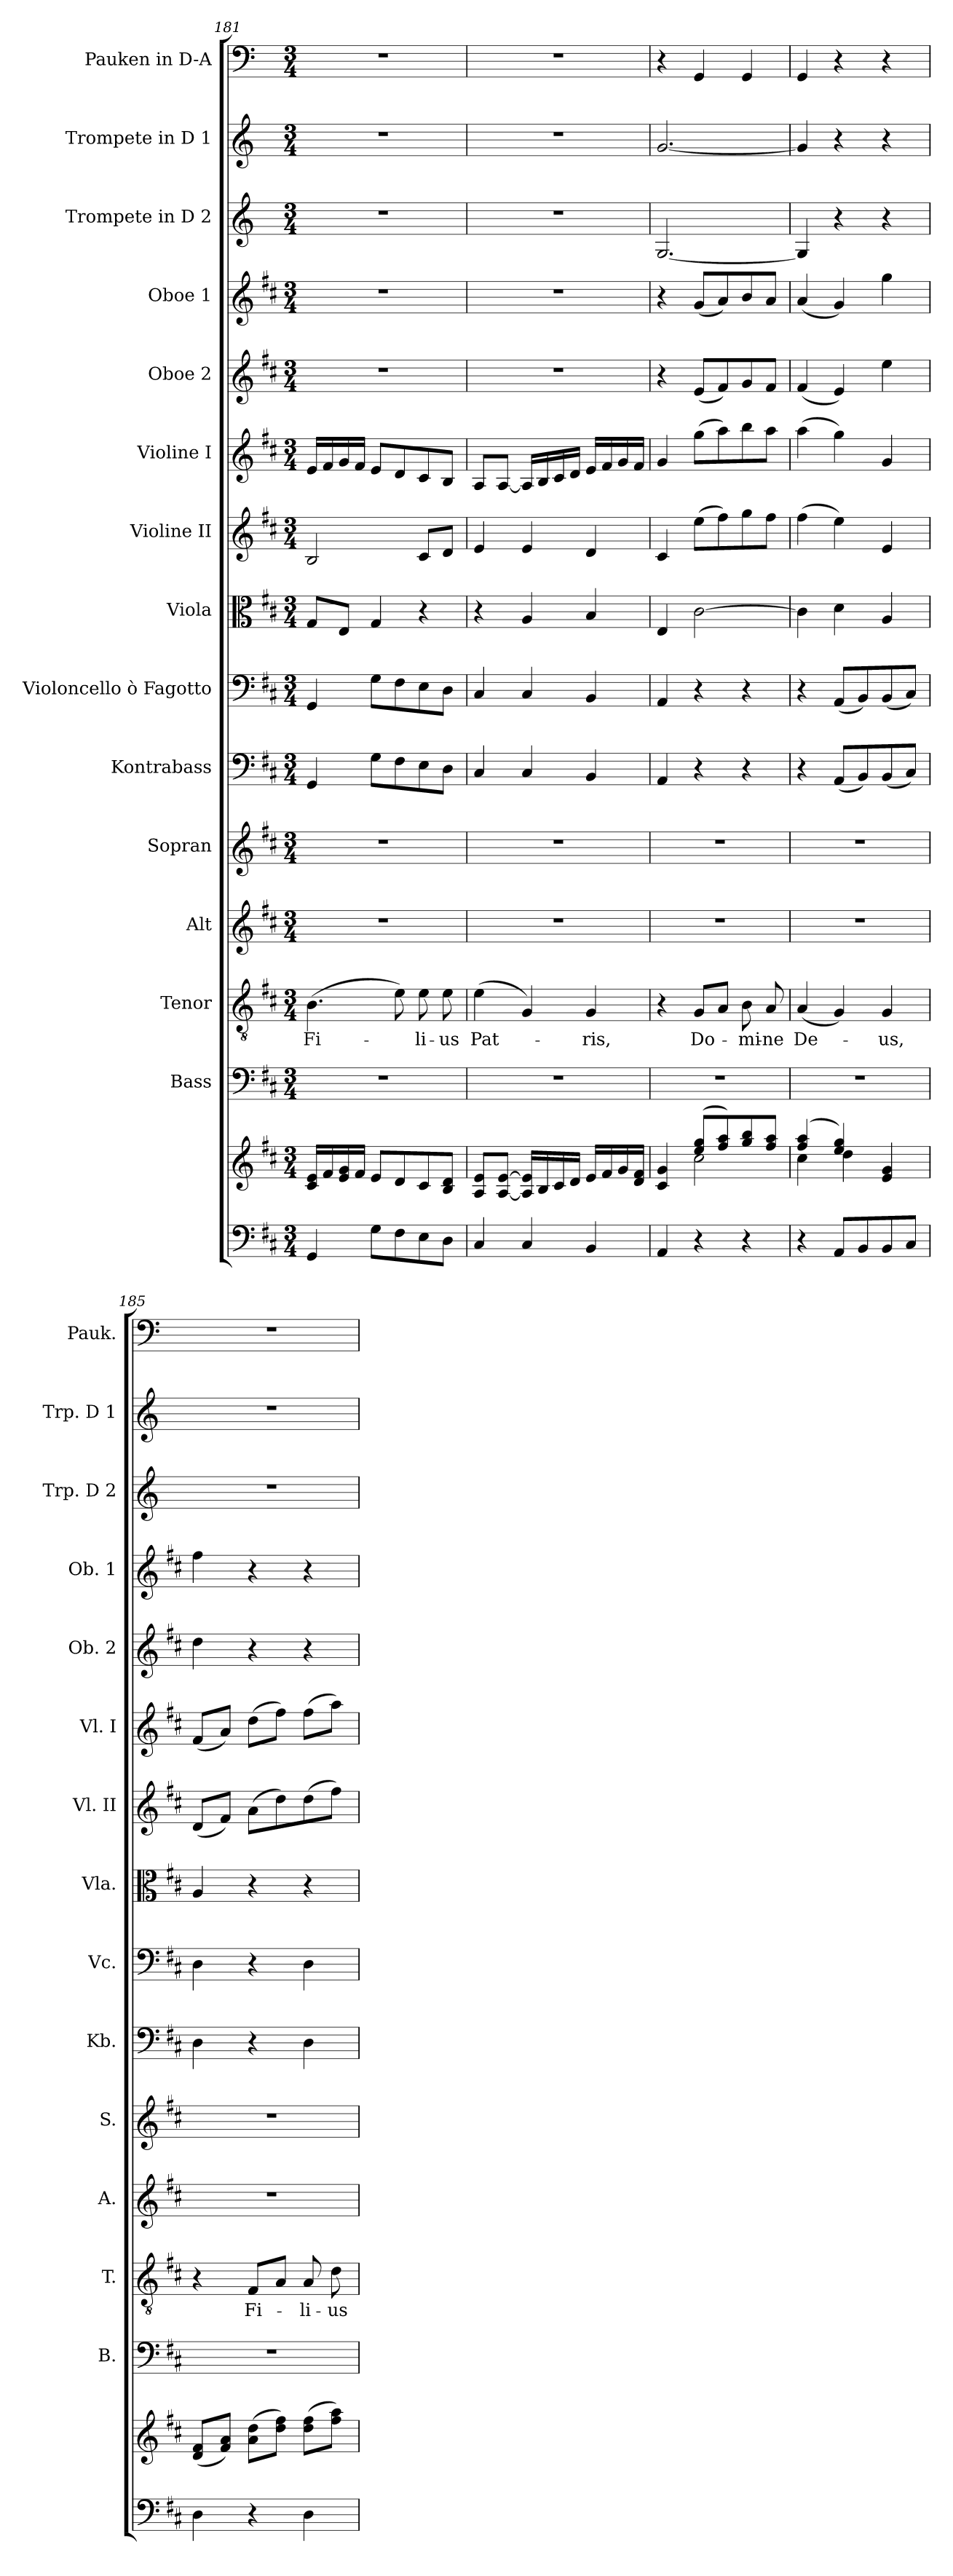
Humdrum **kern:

**kern	**kern	**kern	**kern	**text	**kern	**kern	**kern	**kern	**kern	**kern	**kern	**kern	**kern	**kern	**kern	**kern
*part15	*part15	*part14	*part13	*part13	*part12	*part11	*part10	*part9	*part8	*part7	*part6	*part5	*part4	*part3	*part2	*part1
*staff16	*staff15	*staff14	*staff13	*staff13	*staff12	*staff11	*staff10	*staff9	*staff8	*staff7	*staff6	*staff5	*staff4	*staff3	*staff2	*staff1
*	*	*I"Bass	*I"Tenor	*	*I"Alt	*I"Sopran	*I"Kontrabass	*I"Violoncello ò Fagotto	*I"Viola	*I"Violine II	*I"Violine I	*I"Oboe 2	*I"Oboe 1	*I"Trompete in D 2	*I"Trompete in D 1	*I"Pauken in D-A
*	*	*I'B.	*I'T.	*	*I'A.	*I'S.	*I'Kb.	*I'Vc.	*I'Vla.	*I'Vl. II	*I'Vl. I	*I'Ob. 2	*I'Ob. 1	*I'Trp. D 2	*I'Trp. D 1	*I'Pauk.
*clefF4	*clefG2	*clefF4	*clefGv2	*	*clefG2	*clefG2	*clefF4	*clefF4	*clefC3	*clefG2	*clefG2	*clefG2	*clefG2	*clefG2	*clefG2	*clefF4
*	*	*	*	*	*	*	*ITrd7c12	*	*	*	*	*	*	*ITrd-1c-2	*ITrd-1c-2	*ITrd-1c-2
*k[f#c#]	*k[f#c#]	*k[f#c#]	*k[f#c#]	*	*k[f#c#]	*k[f#c#]	*k[f#c#]	*k[f#c#]	*k[f#c#]	*k[f#c#]	*k[f#c#]	*k[f#c#]	*k[f#c#]	*k[f#c#]	*k[f#c#]	*k[f#c#]
*D:	*D:	*D:	*D:	*	*D:	*D:	*D:	*D:	*D:	*D:	*D:	*D:	*D:	*D:	*D:	*D:
*M3/4	*M3/4	*M3/4	*M3/4	*	*M3/4	*M3/4	*M3/4	*M3/4	*M3/4	*M3/4	*M3/4	*M3/4	*M3/4	*M3/4	*M3/4	*M3/4
=181	=181	=181	=181	=181	=181	=181	=181	=181	=181	=181	=181	=181	=181	=181	=181	=181
!	!	!	!	!LO:LY:b	!	!	!	!	!	!	!	!	!	!	!	!
4GG/	16c#/ 16e/LL	2.r	(>4.B\	Fi-	2.r	2.r	4GGG/	4GG/	8G/L	2B/	16e/LL	2.r	2.r	2.r	2.r	2.r
.	16f#/	.	.	.	.	.	.	.	.	.	16f#/	.	.	.	.	.
.	16e/ 16g/	.	.	.	.	.	.	.	8E/J	.	16g/	.	.	.	.	.
.	16f#/JJ	.	.	.	.	.	.	.	.	.	16f#/JJ	.	.	.	.	.
8G\L	8e/L	.	.	.	.	.	8GG\L	8G\L	4G/	.	8e/L	.	.	.	.	.
8F#\	8d/	.	8e\)	.	.	.	8FF#\	8F#\	.	.	8d/	.	.	.	.	.
!	!	!	!	!LO:LY:b	!	!	!	!	!	!	!	!	!	!	!	!
8E\	8c#/	.	8e\	-li-	.	.	8EE\	8E\	4r	8c#/L	8c#/	.	.	.	.	.
!	!	!	!	!LO:LY:b	!	!	!	!	!	!	!	!	!	!	!	!
8D\J	8B/ 8d/J	.	8e\	-us	.	.	8DD\J	8D\J	.	8d/J	8B/J	.	.	.	.	.
=182	=182	=182	=182	=182	=182	=182	=182	=182	=182	=182	=182	=182	=182	=182	=182	=182
!	!	!	!	!LO:LY:b	!	!	!	!	!	!	!	!	!	!	!	!
4C#/	8A/ 8e/L	2.r	(>4e\	Pat-	2.r	2.r	4CC#/	4C#/	4r	4e/	8A/L	2.r	2.r	2.r	2.r	2.r
.	[8A/ [8e/J	.	.	.	.	.	.	.	.	.	[8A/J	.	.	.	.	.
4C#/	16A/] 16e/]LL	.	4G/)	.	.	.	4CC#/	4C#/	4A/	4e/	16A/LL]	.	.	.	.	.
.	16B/	.	.	.	.	.	.	.	.	.	16B/	.	.	.	.	.
.	16c#/	.	.	.	.	.	.	.	.	.	16c#/	.	.	.	.	.
.	16d/JJ	.	.	.	.	.	.	.	.	.	16d/JJ	.	.	.	.	.
!	!	!	!	!LO:LY:b	!	!	!	!	!	!	!	!	!	!	!	!
4BB/	16e/LL	.	4G/	-ris,	.	.	4BBB/	4BB/	4B/	4d/	16e/LL	.	.	.	.	.
.	16f#/	.	.	.	.	.	.	.	.	.	16f#/	.	.	.	.	.
.	16g/	.	.	.	.	.	.	.	.	.	16g/	.	.	.	.	.
.	16d/ 16f#/JJ	.	.	.	.	.	.	.	.	.	16f#/JJ	.	.	.	.	.
=183	=183	=183	=183	=183	=183	=183	=183	=183	=183	=183	=183	=183	=183	=183	=183	=183
*	*^	*	*	*	*	*	*	*	*	*	*	*	*	*	*	*
4AA/	4c#/ 4g/	4ryy	2.r	4r	.	2.r	2.r	4AAA/	4AA/	4E/	4c#/	4g/	4r	4r	[2.A/	[2.a/	4r
!	!	!	!	!	!LO:LY:b	!	!	!	!	!	!	!	!	!	!	!	!
4r	(>8ee/ 8gg/L	2cc#\	.	8G/L	Do-	.	.	4r	4r	[2c#\	(>8ee\L	(>8gg\L	(<8e/L	(<8g/L	.	.	4AA/
.	8ff#/ 8aa/)	.	.	8A/J	.	.	.	.	.	.	8ff#\)	8aa\)	8f#/)	8a/)	.	.	.
!	!	!	!	!	!LO:LY:b	!	!	!	!	!	!	!	!	!	!	!	!
4r	8gg/ 8bb/	.	.	8B\	-mi-	.	.	4r	4r	.	8gg\	8bb\	8g/	8b/	.	.	4AA/
!	!	!	!	!	!LO:LY:b	!	!	!	!	!	!	!	!	!	!	!	!
.	8ff#/ 8aa/J	.	.	8A/	-ne	.	.	.	.	.	8ff#\J	8aa\J	8f#/J	8a/J	.	.	.
!!LO:PB:g=z
=184	=184	=184	=184	=184	=184	=184	=184	=184	=184	=184	=184	=184	=184	=184	=184	=184	=184
!	!	!	!	!	!LO:LY:b	!	!	!	!	!	!	!	!	!	!	!	!
4r	(4ff#/ 4aa/	4cc#\	2.r	(<4A/	De-	2.r	2.r	4r	4r	4c#\]	(>4ff#\	(>4aa\	(<4f#/	(<4a/	4A/]	4a/]	4AA/
8AA/L	4ee/ 4gg/)	4dd\	.	4G/)	.	.	.	(<8AAA/L	(<8AA/L	4d\	4ee\)	4gg\)	4e/)	4g/)	4r	4r	4r
8BB/	.	.	.	.	.	.	.	8BBB/)	8BB/)	.	.	.	.	.	.	.	.
!	!	!	!	!	!LO:LY:b	!	!	!	!	!	!	!	!	!	!	!	!
8BB/	4e/ 4g/	4ryy	.	4G/	-us,	.	.	(<8BBB/	(<8BB/	4A/	4e/	4g/	4ee\	4gg\	4r	4r	4r
8C#/J	.	.	.	.	.	.	.	8CC#/J)	8C#/J)	.	.	.	.	.	.	.	.
*	*v	*v	*	*	*	*	*	*	*	*	*	*	*	*	*	*	*
=185	=185	=185	=185	=185	=185	=185	=185	=185	=185	=185	=185	=185	=185	=185	=185	=185
4D\	(<8d/ 8f#/L	2.r	4r	.	2.r	2.r	4DD\	4D\	4A/	(<8d/L	(<8f#/L	4dd\	4ff#\	2.r	2.r	2.r
.	8f#/ 8a/J)	.	.	.	.	.	.	.	.	8f#/J)	8a/J)	.	.	.	.	.
!	!	!	!	!LO:LY:b	!	!	!	!	!	!	!	!	!	!	!	!
4r	(>8a\ 8dd\L	.	8F#/L	Fi-	.	.	4r	4r	4r	(>8a\L	(>8dd\L	4r	4r	.	.	.
.	8dd\ 8ff#\J)	.	8A/J	.	.	.	.	.	.	8dd\)	8ff#\J)	.	.	.	.	.
!	!	!	!	!LO:LY:b	!	!	!	!	!	!	!	!	!	!	!	!
4D\	(>8dd\ 8ff#\L	.	8A/	-li-	.	.	4DD\	4D\	4r	(>8dd\	(>8ff#\L	4r	4r	.	.	.
!	!	!	!	!LO:LY:b	!	!	!	!	!	!	!	!	!	!	!	!
.	8ff#\ 8aa\J)	.	8d\	-us	.	.	.	.	.	8ff#\J)	8aa\J)	.	.	.	.	.
=	=	=	=	=	=	=	=	=	=	=	=	=	=	=	=	=
*-	*-	*-	*-	*-	*-	*-	*-	*-	*-	*-	*-	*-	*-	*-	*-	*-
